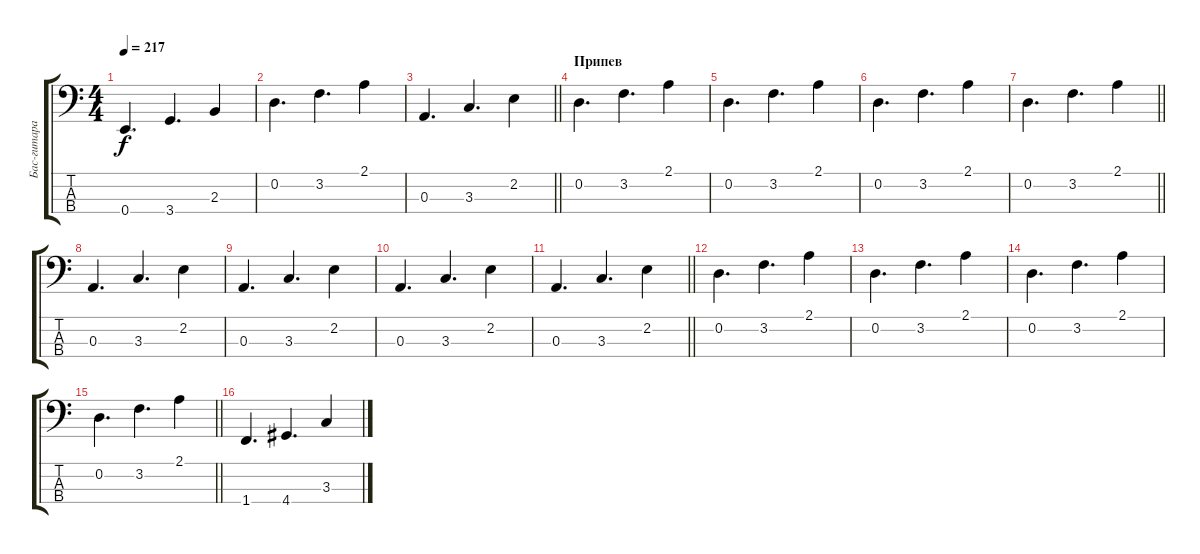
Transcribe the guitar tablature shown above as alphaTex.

\track ("Бас-гитара" "Бас-гитара") {instrument electricbassfinger}
\staff {score tabs}
\tuning (G2 D2 A1 E1) {hide}
\ts (4 4)
\tempo 217
\clef f4
\ks c
0.4.4{d dy f} 3.4.4{d} 2.3.4 |
0.2.4{d} 3.2.4{d} 2.1.4 |
\barLineRight lightlight
0.3.4{d} 3.3.4{d} 2.2.4 |
\section ("" "Припев")
0.2.4{d} 3.2.4{d} 2.1.4 |
0.2.4{d} 3.2.4{d} 2.1.4 |
0.2.4{d} 3.2.4{d} 2.1.4 |
\barLineRight lightlight
0.2.4{d} 3.2.4{d} 2.1.4 |
0.3.4{d} 3.3.4{d} 2.2.4 |
0.3.4{d} 3.3.4{d} 2.2.4 |
0.3.4{d} 3.3.4{d} 2.2.4 |
\barLineRight lightlight
0.3.4{d} 3.3.4{d} 2.2.4 |
0.2.4{d} 3.2.4{d} 2.1.4 |
0.2.4{d} 3.2.4{d} 2.1.4 |
0.2.4{d} 3.2.4{d} 2.1.4 |
\barLineRight lightlight
0.2.4{d} 3.2.4{d} 2.1.4 |
1.4.4{d} 4.4.4{d} 3.3.4
